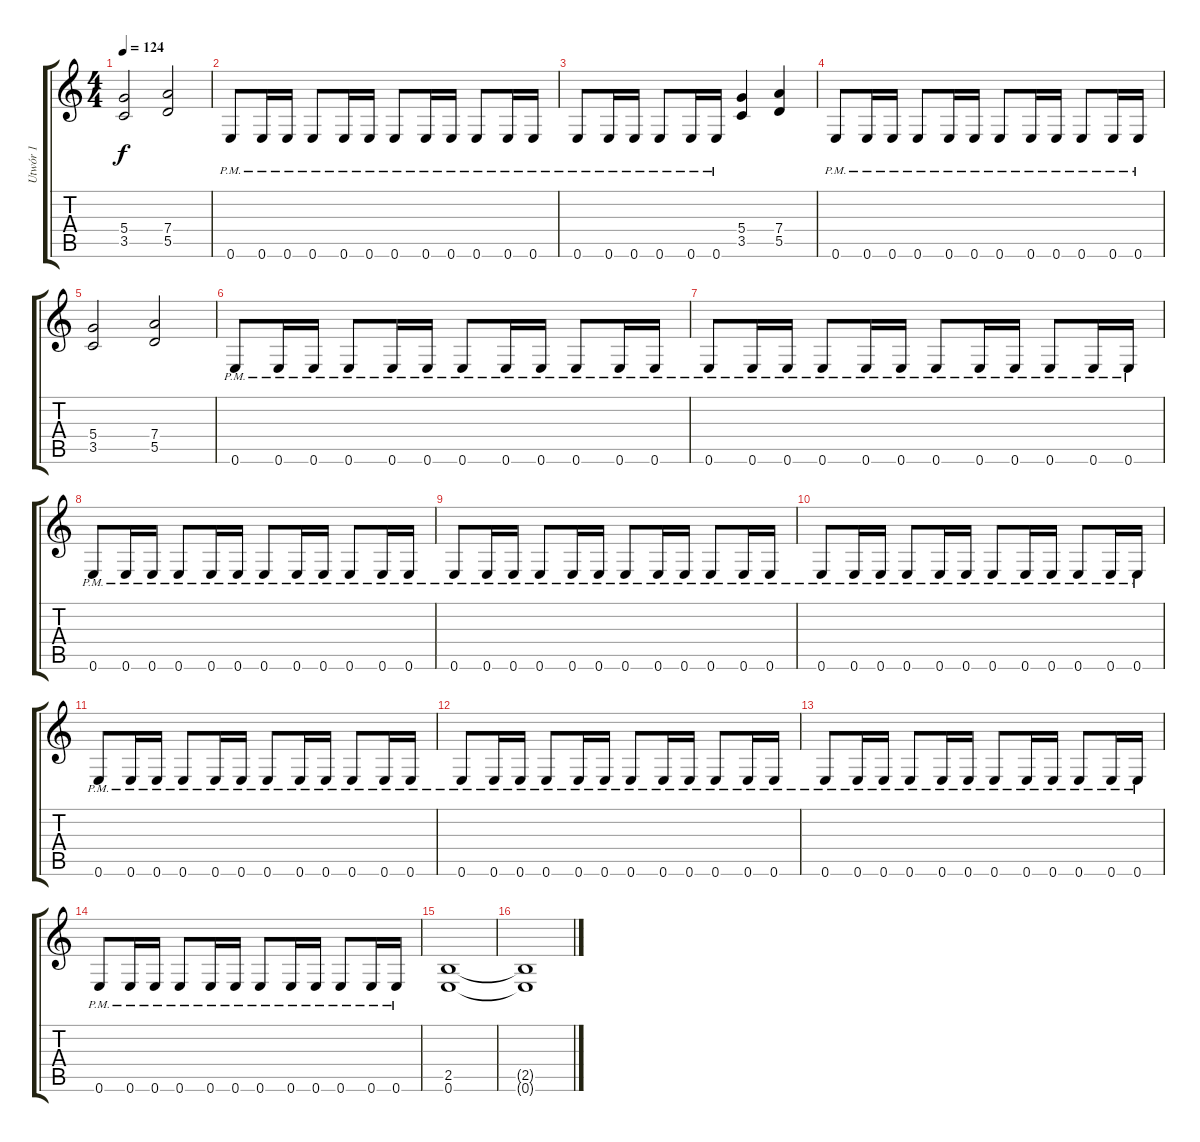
\track ("Utwór 1" "Utwór 1") {instrument distortionguitar}
\staff {score tabs}
\tuning (E4 B3 G3 D3 A2 E2) {hide}
\ts (4 4)
\tempo 124
\clef g2
\ks c
(5.4 3.5).2{dy f} (7.4 5.5).2 |
0.6{pm}.8 0.6{pm}.16 0.6{pm}.16 0.6{pm}.8 0.6{pm}.16 0.6{pm}.16 0.6{pm}.8 0.6{pm}.16 0.6{pm}.16 0.6{pm}.8 0.6{pm}.16 0.6{pm}.16 |
0.6{pm}.8 0.6{pm}.16 0.6{pm}.16 0.6{pm}.8 0.6{pm}.16 0.6{pm}.16 (5.4 3.5).4 (7.4 5.5).4 |
0.6{pm}.8 0.6{pm}.16 0.6{pm}.16 0.6{pm}.8 0.6{pm}.16 0.6{pm}.16 0.6{pm}.8 0.6{pm}.16 0.6{pm}.16 0.6{pm}.8 0.6{pm}.16 0.6{pm}.16 |
(5.4 3.5).2 (7.4 5.5).2 |
0.6{pm}.8 0.6{pm}.16 0.6{pm}.16 0.6{pm}.8 0.6{pm}.16 0.6{pm}.16 0.6{pm}.8 0.6{pm}.16 0.6{pm}.16 0.6{pm}.8 0.6{pm}.16 0.6{pm}.16 |
0.6{pm}.8 0.6{pm}.16 0.6{pm}.16 0.6{pm}.8 0.6{pm}.16 0.6{pm}.16 0.6{pm}.8 0.6{pm}.16 0.6{pm}.16 0.6{pm}.8 0.6{pm}.16 0.6{pm}.16 |
0.6{pm}.8 0.6{pm}.16 0.6{pm}.16 0.6{pm}.8 0.6{pm}.16 0.6{pm}.16 0.6{pm}.8 0.6{pm}.16 0.6{pm}.16 0.6{pm}.8 0.6{pm}.16 0.6{pm}.16 |
0.6{pm}.8 0.6{pm}.16 0.6{pm}.16 0.6{pm}.8 0.6{pm}.16 0.6{pm}.16 0.6{pm}.8 0.6{pm}.16 0.6{pm}.16 0.6{pm}.8 0.6{pm}.16 0.6{pm}.16 |
0.6{pm}.8 0.6{pm}.16 0.6{pm}.16 0.6{pm}.8 0.6{pm}.16 0.6{pm}.16 0.6{pm}.8 0.6{pm}.16 0.6{pm}.16 0.6{pm}.8 0.6{pm}.16 0.6{pm}.16 |
0.6{pm}.8 0.6{pm}.16 0.6{pm}.16 0.6{pm}.8 0.6{pm}.16 0.6{pm}.16 0.6{pm}.8 0.6{pm}.16 0.6{pm}.16 0.6{pm}.8 0.6{pm}.16 0.6{pm}.16 |
0.6{pm}.8 0.6{pm}.16 0.6{pm}.16 0.6{pm}.8 0.6{pm}.16 0.6{pm}.16 0.6{pm}.8 0.6{pm}.16 0.6{pm}.16 0.6{pm}.8 0.6{pm}.16 0.6{pm}.16 |
0.6{pm}.8 0.6{pm}.16 0.6{pm}.16 0.6{pm}.8 0.6{pm}.16 0.6{pm}.16 0.6{pm}.8 0.6{pm}.16 0.6{pm}.16 0.6{pm}.8 0.6{pm}.16 0.6{pm}.16 |
0.6{pm}.8 0.6{pm}.16 0.6{pm}.16 0.6{pm}.8 0.6{pm}.16 0.6{pm}.16 0.6{pm}.8 0.6{pm}.16 0.6{pm}.16 0.6{pm}.8 0.6{pm}.16 0.6{pm}.16 |
(2.5 0.6).1 |
(2.5{t} 0.6{t}).1
